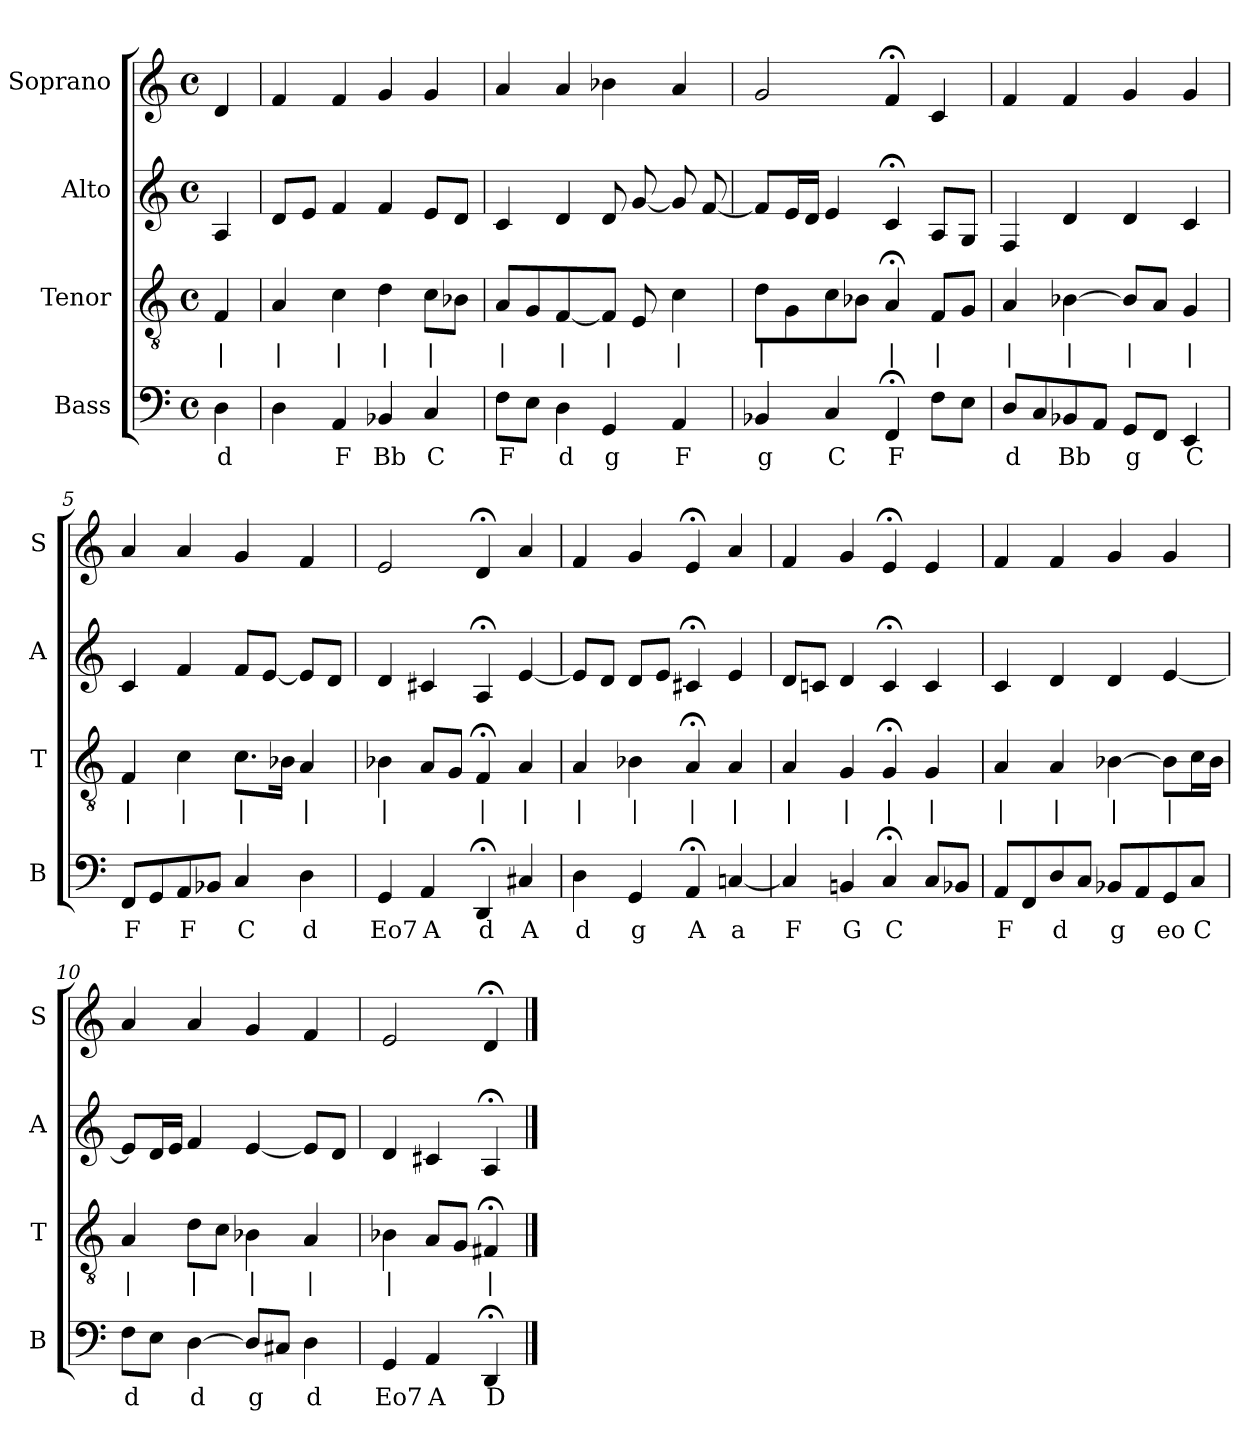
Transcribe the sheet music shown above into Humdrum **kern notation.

**kern	**text	**kern	**text	**kern	**kern
*part4	*part4	*part3	*part3	*part2	*part1
*staff4	*staff4	*staff3	*staff3	*staff2	*staff1
*I"Bass	*	*I"Tenor	*	*I"Alto	*I"Soprano
*I'B	*	*I'T	*	*I'A	*I'S
*clefF4	*	*clefGv2	*	*clefG2	*clefG2
*k[]	*	*k[]	*	*k[]	*k[]
*D:dor	*	*D:dor	*	*D:dor	*D:dor
*M4/4	*	*M4/4	*	*M4/4	*M4/4
*met(c)	*	*met(c)	*	*met(c)	*met(c)
*MM100	*	*MM100	*	*MM100	*MM100
=	=	=	=	=	=
4D	d	4F	|	4A	4d
=1	=1	=1	=1	=1	=1
4D	.	4A	|	8dL	4f
.	.	.	.	8eJ	.
4AA	F	4c	|	4f	4f
4BB-X	Bb	4d	|	4f	4g
4C	C	8cL	|	8eL	4g
.	.	8B-XJ	.	8dJ	.
=2	=2	=2	=2	=2	=2
8FL	F	8AL	|	4c	4a
8EJ	.	8GJ	.	.	.
4D	d	[4F	|	4d	4a
4GG	g	8FJ]	|	8d	4b-X
.	.	8E	.	[8g	.
4AA	F	4c	|	8g]	4a
.	.	.	.	[8f	.
=3	=3	=3	=3	=3	=3
4BB-X	g	8dL	|	8fL]	2g
.	.	8G	.	16eL	.
.	.	.	.	16dJJ	.
4C	C	8c	.	4e	.
.	.	8B-XJ	.	.	.
4FF;<	F	4A;<	|	4c;<	4f;<
8FL	.	8FL	|	8AL	4c
8EJ	.	8GJ	.	8GJ	.
=4	=4	=4	=4	=4	=4
8DL	d	4A	|	4F	4f
8C	.	.	.	.	.
8BB-X	Bb	[4B-X	|	4d	4f
8AAJ	.	.	.	.	.
8GGL	g	8B-L]	|	4d	4g
8FFJ	.	8AJ	.	.	.
4EE	C	4G	|	4c	4g
=5	=5	=5	=5	=5	=5
8FFL	F	4F	|	4c	4a
8GG	.	.	.	.	.
8AA	F	4c	|	4f	4a
8BB-XJ	.	.	.	.	.
4C	C	8.cL	|	8fL	4g
.	.	.	.	[8eJ	.
.	.	16B-XJk	.	.	.
4D	d	4A	|	8eL]	4f
.	.	.	.	8dJ	.
=6	=6	=6	=6	=6	=6
4GG	Eo7	4B-X	|	4d	2e
4AA	A	8AL	.	4c#X	.
.	.	8GJ	.	.	.
4DD;<	d	4F;<	|	4A;<	4d;<
4C#X	A	4A	|	[4e	4a
=7	=7	=7	=7	=7	=7
4D	d	4A	|	8eL]	4f
.	.	.	.	8dJ	.
4GG	g	4B-X	|	8dL	4g
.	.	.	.	8eJ	.
4AA;<	A	4A;<	|	4c#X;<	4e;<
[4Cn	a	4A	|	4e	4a
=8	=8	=8	=8	=8	=8
4C]	F	4A	|	8dL	4f
.	.	.	.	8cnJ	.
4BBn	G	4G	|	4d	4g
4C;<	C	4G;<	|	4c;<	4e;<
8CL	.	4G	|	4c	4e
8BB-XJ	.	.	.	.	.
=9	=9	=9	=9	=9	=9
8AAL	F	4A	|	4c	4f
8FF	.	.	.	.	.
8D	d	4A	|	4d	4f
8CJ	.	.	.	.	.
8BB-XL	g	[4B-X	|	4d	4g
8AA	.	.	.	.	.
8GG	eo	8B-L]	|	[4e	4g
8CJ	C	16cL	.	.	.
.	.	16B-JJ	.	.	.
=10	=10	=10	=10	=10	=10
8FL	d	4A	|	8eL]	4a
8EJ	.	.	.	16dL	.
.	.	.	.	16eJJ	.
[4D	d	8dL	|	4f	4a
.	.	8cJ	.	.	.
8DL]	g	4B-X	|	[4e	4g
8C#XJ	.	.	.	.	.
4D	d	4A	|	8eL]	4f
.	.	.	.	8dJ	.
=11	=11	=11	=11	=11	=11
4GG	Eo7	4B-X	|	4d	2e
4AA	A	8AL	.	4c#X	.
.	.	8GJ	.	.	.
4DD;<	D	4F#X;<	|	4A;<	4d;<
==	==	==	==	==	==
*-	*-	*-	*-	*-	*-
